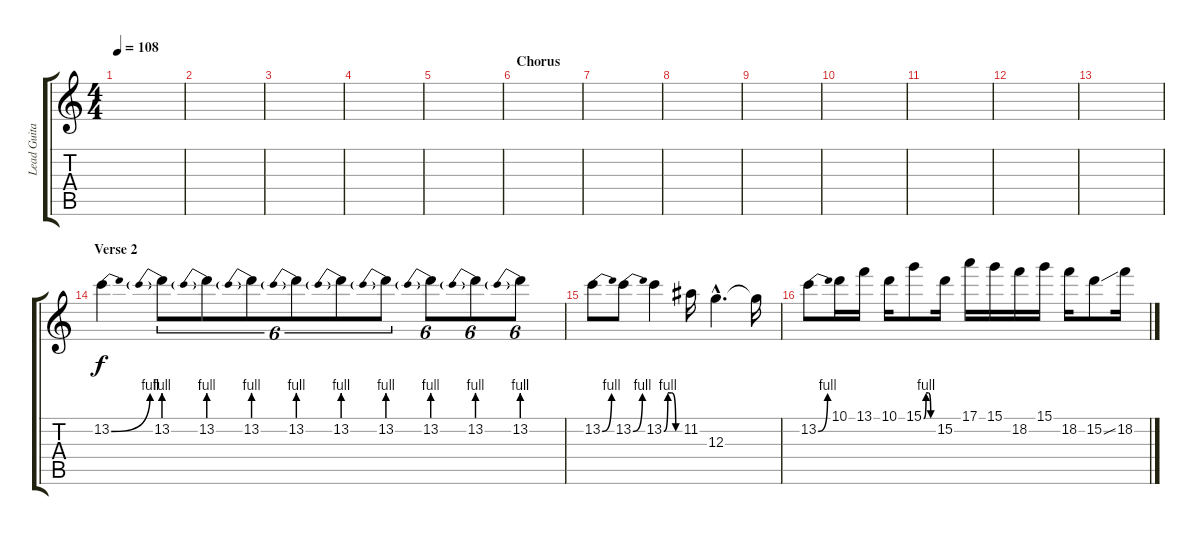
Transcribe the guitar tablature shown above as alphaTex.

\track ("Lead Guitar" "Lead Guita") {instrument overdrivenguitar}
\staff {score tabs}
\tuning (E4 B3 G3 D3 A2 D2) {hide}
\ts (4 4)
\tempo 108
\clef g2
\ks c
|
|
|
|
|
\section ("" "Chorus")
|
|
|
|
|
|
|
|
\section ("" "Verse 2")
13.2{be (bend 0 0 60 4)}.4 13.2{be (prebend 0 4 60 4)}.8{tu (6 4)} 13.2{be (prebend 0 4 60 4)}.8{tu (6 4)} 13.2{be (prebend 0 4 60 4)}.8{tu (6 4)} 13.2{be (prebend 0 4 60 4)}.8{tu (6 4)} 13.2{be (prebend 0 4 60 4)}.8{tu (6 4)} 13.2{be (prebend 0 4 60 4)}.8{tu (6 4)} 13.2{be (prebend 0 4 60 4)}.8{tu (6 4)} 13.2{be (prebend 0 4 60 4)}.8{tu (6 4)} 13.2{be (prebend 0 4 60 4)}.8{tu (6 4)} |
13.2{be (bend 0 0 60 4)}.8 13.2{be (bend 0 0 60 4)}.8 13.2{be (custom 0 0 15 4 30 4 45 0 60 0)}.4 11.2.16 12.3{hac}.4{d} 12.3{t}.16 |
13.2{be (bend 0 0 60 4)}.8 10.1.16 13.1.16 10.1.16 15.1{be (custom 0 0 15 4 30 4 45 0 60 0)}.8 15.2.16 17.1.16 15.1.16 18.2.16 15.1.16 18.2.16 15.2{ss}.8 18.2.16
